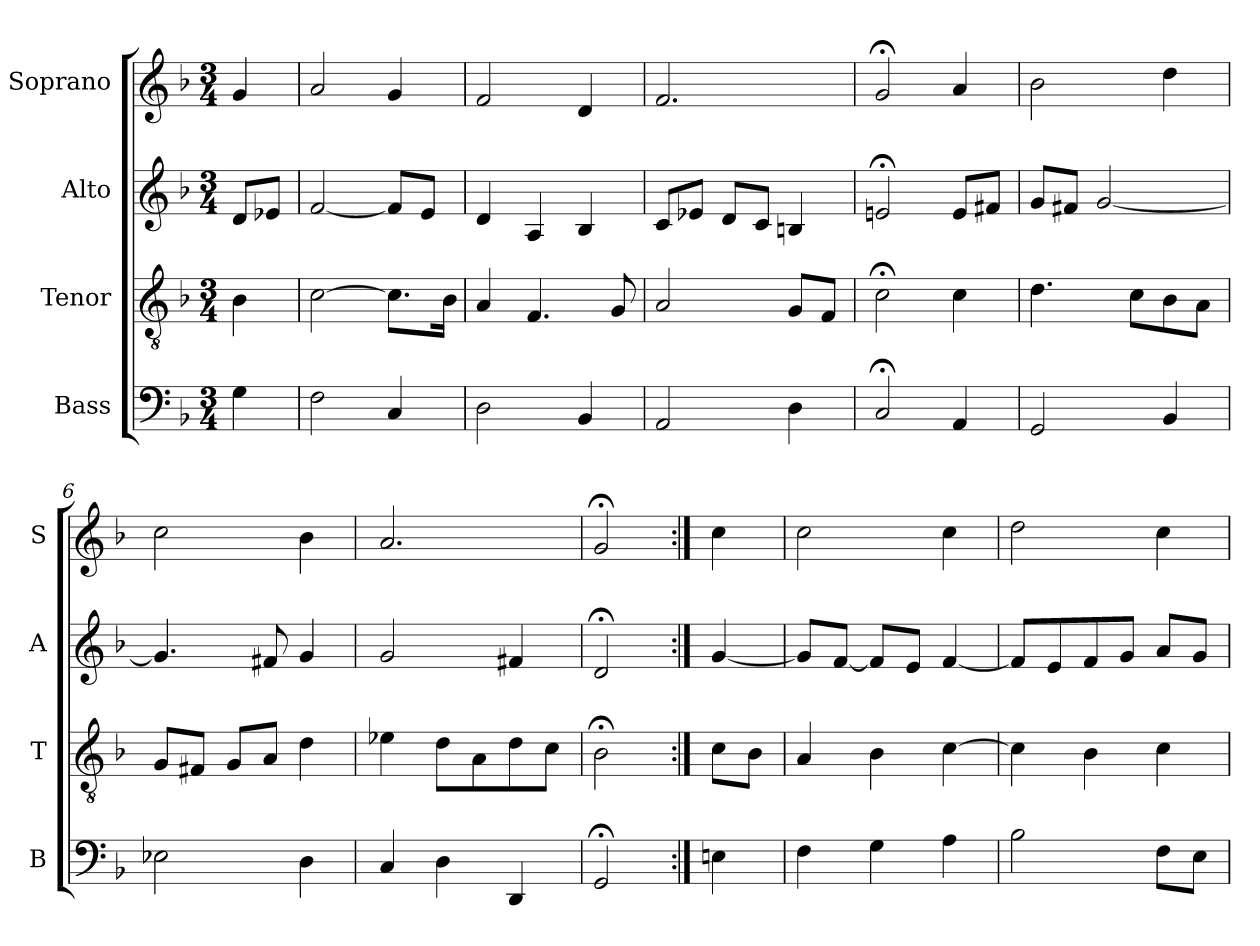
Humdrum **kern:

**kern	**kern	**kern	**kern
*part4	*part3	*part2	*part1
*staff4	*staff3	*staff2	*staff1
*I"Bass	*I"Tenor	*I"Alto	*I"Soprano
*I'B	*I'T	*I'A	*I'S
*clefF4	*clefGv2	*clefG2	*clefG2
*k[b-]	*k[b-]	*k[b-]	*k[b-]
*G:dor	*G:dor	*G:dor	*G:dor
*M3/4	*M3/4	*M3/4	*M3/4
*MM100	*MM100	*MM100	*MM100
=	=	=	=
4G	4B-	8dL	4g
.	.	8e-XJ	.
=1	=1	=1	=1
2F	[2c	[2f	2a
4C	8.cL]	8fL]	4g
.	.	8eJ	.
.	16B-Jk	.	.
=2	=2	=2	=2
2D	4A	4d	2f
.	4.F	4A	.
4BB-	.	4B-	4d
.	8G	.	.
=3	=3	=3	=3
2AA	2A	8cL	2.f
.	.	8e-XJ	.
.	.	8dL	.
.	.	8cJ	.
4D	8GL	4Bn	.
.	8FJ	.	.
=4	=4	=4	=4
2C;<	2c;<	2en;<	2g;<
4AA	4c	8eL	4a
.	.	8f#XJ	.
=5	=5	=5	=5
2GG	4.d	8gL	2b-
.	.	8f#XJ	.
.	.	[2g	.
.	8cL	.	.
4BB-	8B-	.	4dd
.	8AJ	.	.
=6	=6	=6	=6
2E-X	8GL	4.g]	2cc
.	8F#XJ	.	.
.	8GL	.	.
.	8AJ	8f#X	.
4D	4d	4g	4b-
=7	=7	=7	=7
4C	4e-X	2g	2.a
4D	8dL	.	.
.	8A	.	.
4DD	8d	4f#X	.
.	8cJ	.	.
=8	=8	=8	=8
2GG;<	2B-;<	2d;<	2g;<
=:|!	=:|!	=:|!	=:|!
4En	8cL	[4g	4cc
.	8B-J	.	.
=9	=9	=9	=9
4F	4A	8gL]	2cc
.	.	[8fJ	.
4G	4B-	8fL]	.
.	.	8eJ	.
4A	[4c	[4f	4cc
=10	=10	=10	=10
2B-	4c]	8fL]	2dd
.	.	8e	.
.	4B-	8f	.
.	.	8gJ	.
8FL	4c	8aL	4cc
8EJ	.	8gJ	.
=	=	=	=
*-	*-	*-	*-
